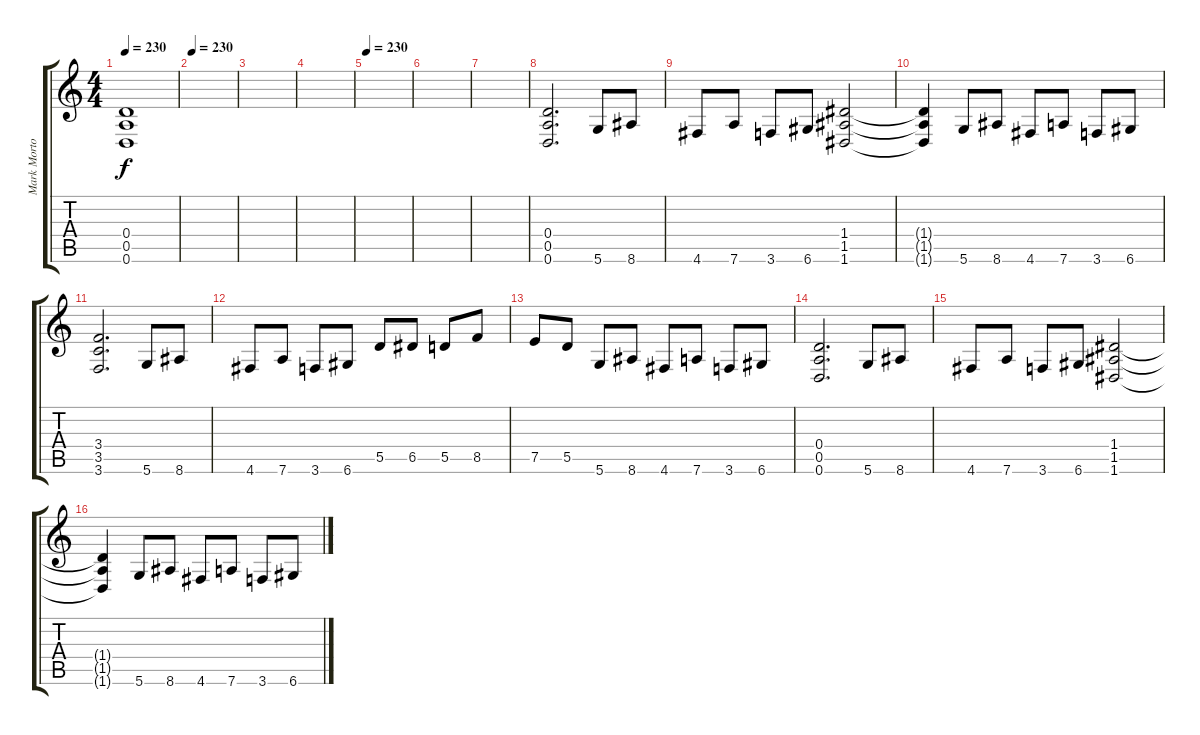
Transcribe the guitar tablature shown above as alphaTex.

\track ("Mark Morton" "Mark Morto") {instrument distortionguitar}
\staff {score tabs}
\tuning (E4 B3 G3 D3 A2 D2) {hide}
\ts (4 4)
\tempo 230
\clef g2
\ks c
(0.4{t} 0.5{t} 0.6{t}).1{dy f} |
\tempo 230
|
|
|
\tempo 230
|
|
|
(0.4 0.5 0.6).2{d} 5.6.8 8.6.8 |
4.6.8 7.6.8 3.6.8 6.6.8 (1.4 1.5 1.6).2 |
(1.4{t} 1.5{t} 1.6{t}).4 5.6.8 8.6.8 4.6.8 7.6.8 3.6.8 6.6.8 |
(3.4 3.5 3.6).2{d} 5.6.8 8.6.8 |
4.6.8 7.6.8 3.6.8 6.6.8 5.5.8 6.5.8 5.5.8 8.5.8 |
7.5.8 5.5.8 5.6.8 8.6.8 4.6.8 7.6.8 3.6.8 6.6.8 |
(0.4 0.5 0.6).2{d} 5.6.8 8.6.8 |
4.6.8 7.6.8 3.6.8 6.6.8 (1.4 1.5 1.6).2 |
(1.4{t} 1.5{t} 1.6{t}).4 5.6.8 8.6.8 4.6.8 7.6.8 3.6.8 6.6.8
